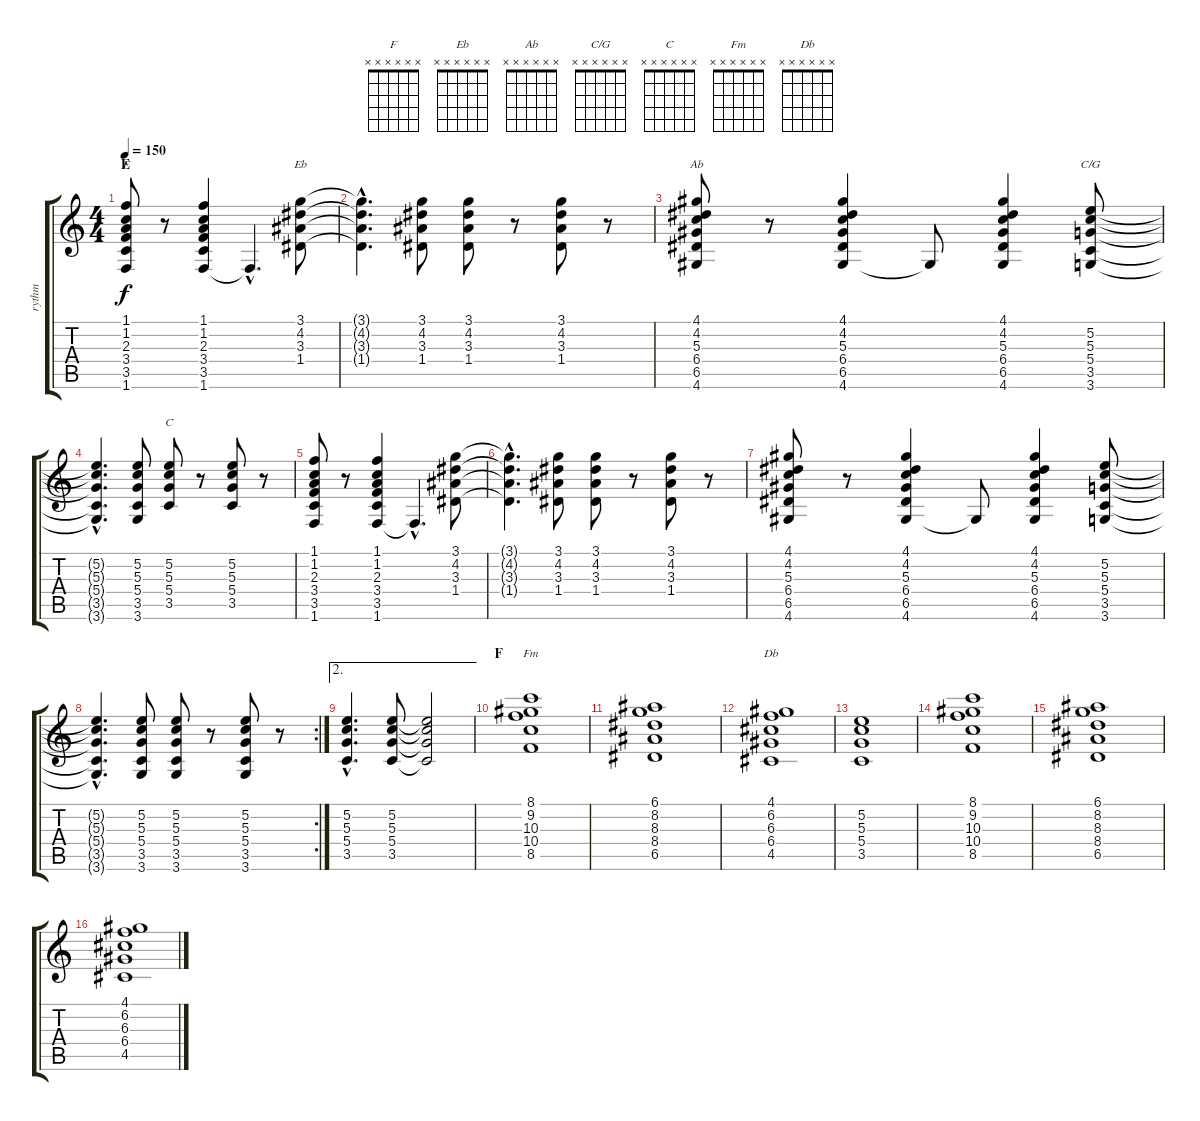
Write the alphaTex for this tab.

\track ("rythm" "rythm") {instrument acousticguitarnylon}
\staff {score tabs}
\tuning (E4 B3 G3 D3 A2 E2) {hide}
\chord ("F" x x x x x x) {firstfret 0}
\chord ("Eb" x x x x x x) {firstfret 0}
\chord ("Ab" x x x x x x) {firstfret 0}
\chord ("C/G" x x x x x x) {firstfret 0}
\chord ("C" x x x x x x) {firstfret 0}
\chord ("Fm" x x x x x x) {firstfret 0}
\chord ("Db" x x x x x x) {firstfret 0}
\ts (4 4)
\section ("" "E")
\tempo 150
\clef g2
\ks c
(1.1 1.2 2.3 3.4 3.5 1.6).8{ch "F" dy f} r.8 (1.1 1.2 2.3 3.4 3.5 1.6).4 1.6{hac t}.4{d} (3.1 4.2 3.3 1.4).8{ch "Eb"} |
(3.1{hac t} 4.2{hac t} 3.3{hac t} 1.4{hac t}).4{d} (3.1 4.2 3.3 1.4).8 (3.1 4.2 3.3 1.4).8 r.8 (3.1 4.2 3.3 1.4).8 r.8 |
(4.1 4.2 5.3 6.4 6.5 4.6).8{ch "Ab"} r.8 (4.1 4.2 5.3 6.4 6.5 4.6).4 4.6{t}.8 (4.1 4.2 5.3 6.4 6.5 4.6).4 (5.2 5.3 5.4 3.5 3.6).8{ch "C/G"} |
(5.2{hac t} 5.3{hac t} 5.4{hac t} 3.5{hac t} 3.6{hac t}).4{d} (5.2 5.3 5.4 3.5 3.6).8 (5.2 5.3 5.4 3.5).8{ch "C"} r.8 (5.2 5.3 5.4 3.5).8 r.8 |
(1.1 1.2 2.3 3.4 3.5 1.6).8 r.8 (1.1 1.2 2.3 3.4 3.5 1.6).4 1.6{hac t}.4{d} (3.1 4.2 3.3 1.4).8 |
(3.1{hac t} 4.2{hac t} 3.3{hac t} 1.4{hac t}).4{d} (3.1 4.2 3.3 1.4).8 (3.1 4.2 3.3 1.4).8 r.8 (3.1 4.2 3.3 1.4).8 r.8 |
(4.1 4.2 5.3 6.4 6.5 4.6).8 r.8 (4.1 4.2 5.3 6.4 6.5 4.6).4 4.6{t}.8 (4.1 4.2 5.3 6.4 6.5 4.6).4 (5.2 5.3 5.4 3.5 3.6).8 |
\rc 2
(5.2{hac t} 5.3{hac t} 5.4{hac t} 3.5{hac t} 3.6{hac t}).4{d} (5.2 5.3 5.4 3.5 3.6).8 (5.2 5.3 5.4 3.5 3.6).8 r.8 (5.2 5.3 5.4 3.5 3.6).8 r.8 |
\ae 2
(5.2{hac} 5.3{hac} 5.4{hac} 3.5{hac}).4{d} (5.2 5.3 5.4 3.5).8 (5.2{t} 5.3{t} 5.4{t} 3.5{t}).2 |
\section ("" "F")
(8.1 9.2 10.3 10.4 8.5).1{ch "Fm"} |
(6.1 8.2 8.3 8.4 6.5).1 |
(4.1 6.2 6.3 6.4 4.5).1{ch "Db"} |
(5.2 5.3 5.4 3.5).1 |
(8.1 9.2 10.3 10.4 8.5).1 |
(6.1 8.2 8.3 8.4 6.5).1 |
(4.1 6.2 6.3 6.4 4.5).1
